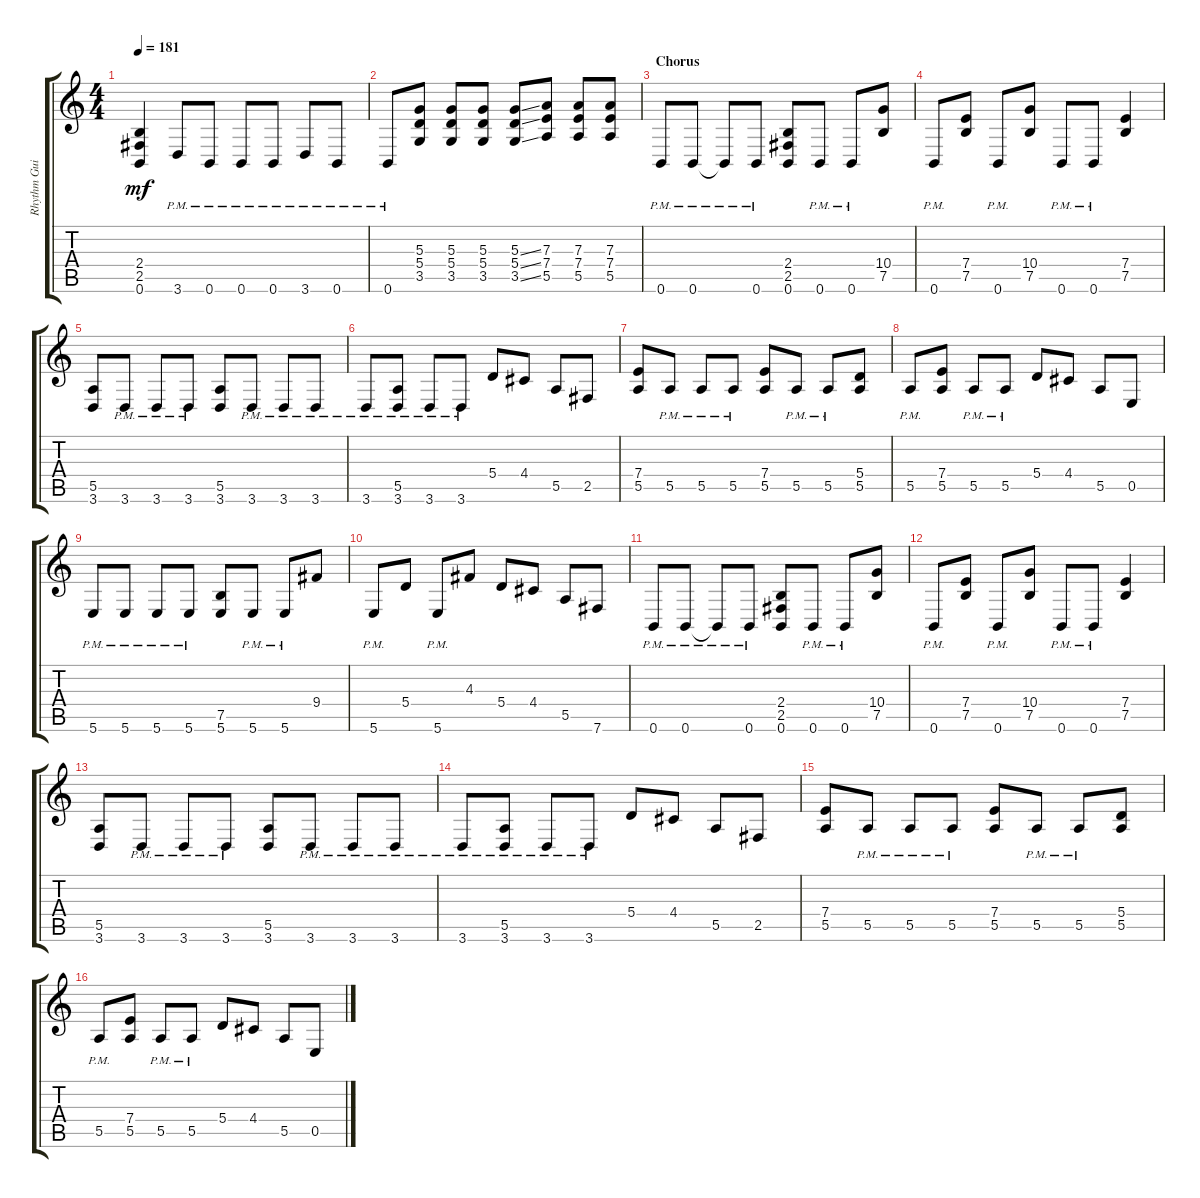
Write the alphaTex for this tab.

\track ("Rhythm Guitar" "Rhythm Gui") {instrument distortionguitar}
\staff {score tabs}
\tuning (B3 Gb3 D3 A2 E2 B1) {hide}
\ts (4 4)
\tempo 181
\clef g2
\ks c
(2.4 2.5 0.6).4{dy mf} 3.6{pm}.8 0.6{pm}.8 0.6{pm}.8 0.6{pm}.8 3.6{pm}.8 0.6{pm}.8 |
0.6{pm}.8 (5.3 5.4 3.5).8 (5.3 5.4 3.5).8 (5.3 5.4 3.5).8 (5.3{ss} 5.4{ss} 3.5{ss}).8 (7.3 7.4 5.5).8 (7.3 7.4 5.5).8 (7.3 7.4 5.5).8 |
\section ("" "Chorus")
0.6{pm}.8 0.6{pm}.8 0.6{pm t}.8 0.6{pm}.8 (2.4 2.5 0.6).8 0.6{pm}.8 0.6{pm}.8 (10.4 7.5).8 |
0.6{pm}.8 (7.4 7.5).8 0.6{pm}.8 (10.4 7.5).8 0.6{pm}.8 0.6{pm}.8 (7.4 7.5).4 |
(5.5 3.6).8 3.6{pm}.8 3.6{pm}.8 3.6{pm}.8 (5.5 3.6).8 3.6{pm}.8 3.6{pm}.8 3.6{pm}.8 |
3.6{pm}.8 (5.5 3.6{pm}).8 3.6{pm}.8 3.6{pm}.8 5.4.8 4.4.8 5.5.8 2.5.8 |
(7.4 5.5).8 5.5{pm}.8 5.5{pm}.8 5.5{pm}.8 (7.4 5.5).8 5.5{pm}.8 5.5{pm}.8 (5.4 5.5).8 |
5.5{pm}.8 (7.4 5.5).8 5.5{pm}.8 5.5{pm}.8 5.4.8 4.4.8 5.5.8 0.5.8 |
5.6{pm}.8 5.6{pm}.8 5.6{pm}.8 5.6{pm}.8 (7.5 5.6).8 5.6{pm}.8 5.6{pm}.8 9.4.8 |
5.6{pm}.8 5.4.8 5.6{pm}.8 4.3.8 5.4.8 4.4.8 5.5.8 7.6.8 |
0.6{pm}.8 0.6{pm}.8 0.6{pm t}.8 0.6{pm}.8 (2.4 2.5 0.6).8 0.6{pm}.8 0.6{pm}.8 (10.4 7.5).8 |
0.6{pm}.8 (7.4 7.5).8 0.6{pm}.8 (10.4 7.5).8 0.6{pm}.8 0.6{pm}.8 (7.4 7.5).4 |
(5.5 3.6).8 3.6{pm}.8 3.6{pm}.8 3.6{pm}.8 (5.5 3.6).8 3.6{pm}.8 3.6{pm}.8 3.6{pm}.8 |
3.6{pm}.8 (5.5 3.6{pm}).8 3.6{pm}.8 3.6{pm}.8 5.4.8 4.4.8 5.5.8 2.5.8 |
(7.4 5.5).8 5.5{pm}.8 5.5{pm}.8 5.5{pm}.8 (7.4 5.5).8 5.5{pm}.8 5.5{pm}.8 (5.4 5.5).8 |
5.5{pm}.8 (7.4 5.5).8 5.5{pm}.8 5.5{pm}.8 5.4.8 4.4.8 5.5.8 0.5.8
